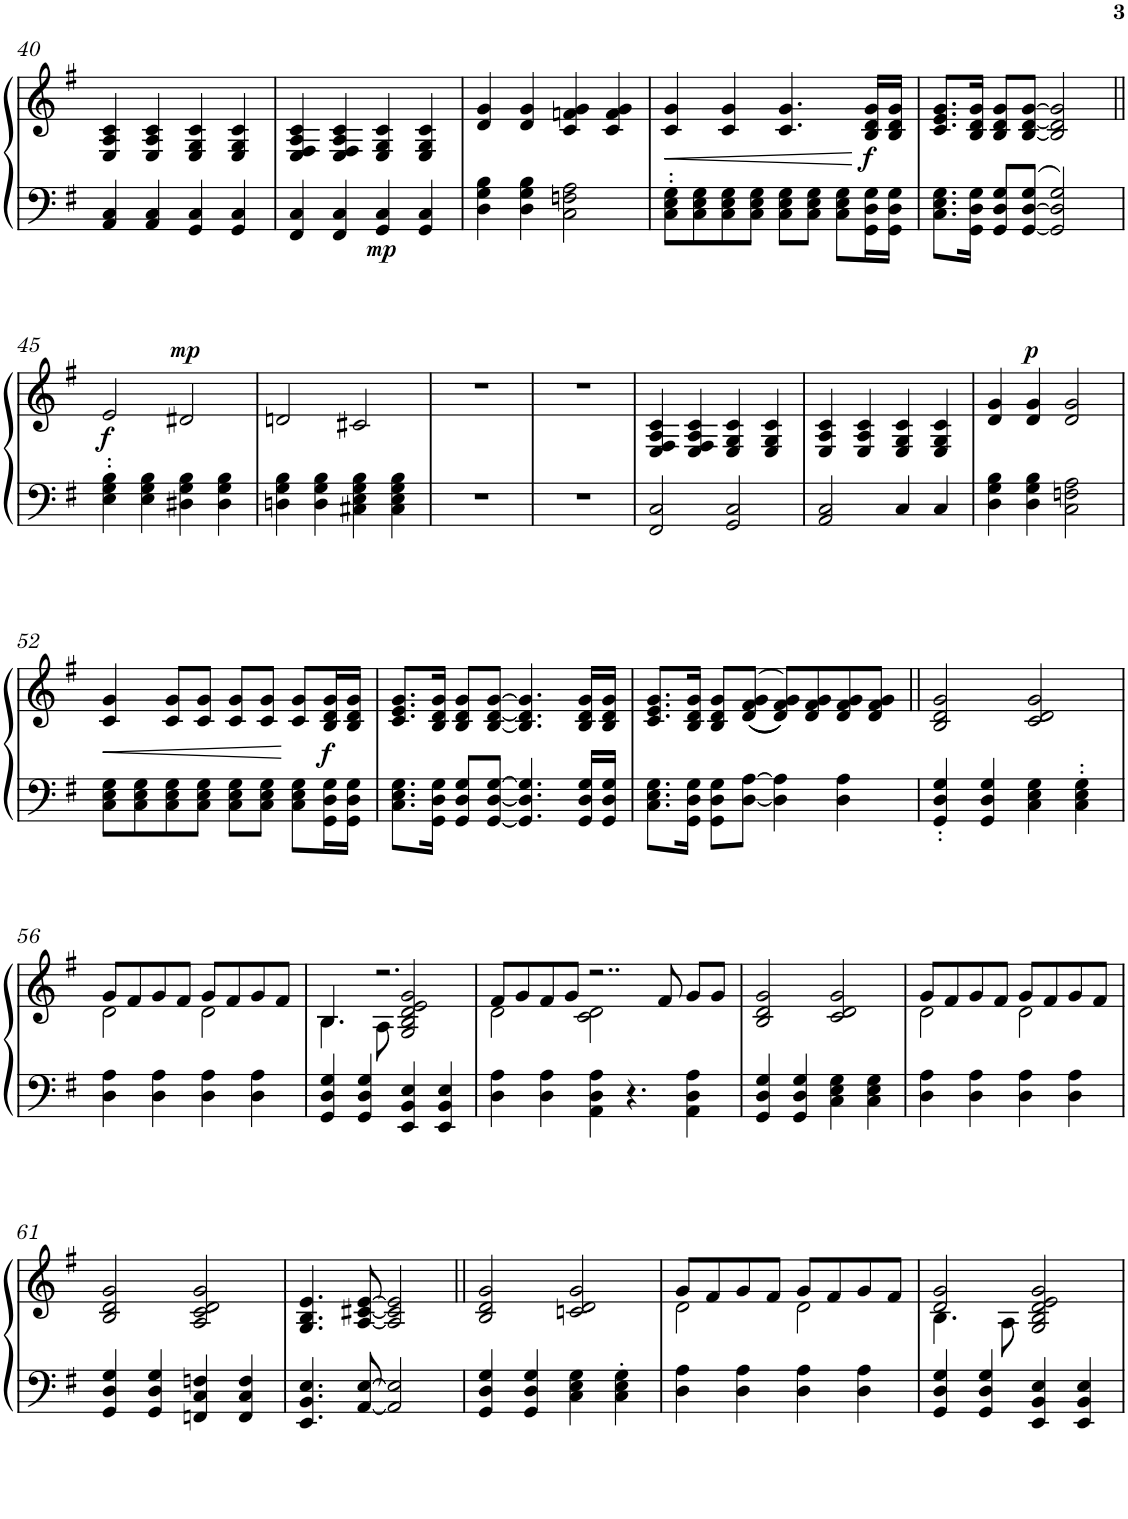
**kern	**kern	**dynam
*part1	*part1	*part1
*staff2	*staff1	*staff1/2
*I"Piano	*	*
*I'Pno	*	*
!!LO:PB:g=z
*clefF4	*clefG2	*
*k[f#]	*k[f#]	*
*M4/4	*M4/4	*
=40	=40	=40
4AA/ 4C/	4E/ 4A/ 4c/	.
4AA/ 4C/	4E/ 4A/ 4c/	.
4GG/ 4C/	4E/ 4G/ 4c/	.
4GG/ 4C/	4E/ 4G/ 4c/	.
=41	=41	=41
4FF#/ 4C/	4E/ 4F#/ 4A/ 4c/	.
4FF#/ 4C/	4E/ 4F#/ 4A/ 4c/	.
!	!	!LO:DY:b=2
4GG/ 4C/	4E/ 4G/ 4c/	mp
4GG/ 4C/	4E/ 4G/ 4c/	.
=42	=42	=42
4D\ 4G\ 4B\	4d/ 4g/	.
4D\ 4G\ 4B\	4d/ 4g/	.
2C\ 2Fn\ 2A\	4c/ 4fn/ 4g/	.
.	4c/ 4f/ 4g/	.
=43	=43	=43
!	!	!LO:HP:b
8C\' 8E\' 8G\'L	4c/ 4g/	<
8C\ 8E\ 8G\	.	.
8C\ 8E\ 8G\	4c/ 4g/	.
8C\ 8E\ 8G\J	.	.
8C\ 8E\ 8G\L	4.c/ 4.g/	.
8C\ 8E\ 8G\J	.	.
8C\ 8E\ 8G\L	.	.
!	!	!LO:DY:n=1:b
16GG\ 16D\ 16G\L	16B/ 16d/ 16g/LL	[ f
16GG\ 16D\ 16G\JJ	16B/ 16d/ 16g/JJ	.
=44	=44	=44
8.C\ 8.E\ 8.G\L	8.c/ 8.e/ 8.g/L	.
16GG\ 16D\ 16G\Jk	16B/ 16d/ 16g/Jk	.
8GG/ 8D/ 8G/L	8B/ 8d/ 8g/L	.
[8GG/ [8D/ 8G/J	[8B/ [8d/ [8g/J	.
2GG/] 2D/] 2G/	2B/] 2d/] 2g/]	.
!!LO:LB:g=z
=45||	=45||	=45||
!	!	!LO:DY:b
4E\' 4G\' 4B\'	2e/	f
4E\ 4G\ 4B\	.	.
!	!	!LO:DY:a
4D#X\ 4G\ 4B\	2d#X/	mp
4D#\ 4G\ 4B\	.	.
=46	=46	=46
4Dn\ 4G\ 4B\	2dn/	.
4D\ 4G\ 4B\	.	.
4C#X\ 4E\ 4G\ 4B\	2c#X/	.
4C#\ 4E\ 4G\ 4B\	.	.
=47	=47	=47
1r	1r	.
=48	=48	=48
1r	1r	.
=49	=49	=49
2FF#/ 2C/	4E/ 4F#/ 4A/ 4c/	.
.	4E/ 4F#/ 4A/ 4c/	.
2GG/ 2C/	4E/ 4G/ 4c/	.
.	4E/ 4G/ 4c/	.
=50	=50	=50
2AA/ 2C/	4E/ 4A/ 4c/	.
.	4E/ 4A/ 4c/	.
4C/	4E/ 4G/ 4c/	.
4C/	4E/ 4G/ 4c/	.
=51	=51	=51
4D\ 4G\ 4B\	4d/ 4g/	.
!	!	!LO:DY:a
4D\ 4G\ 4B\	4d/ 4g/	p
2C\ 2Fn\ 2A\	2d/ 2g/	.
!!LO:LB:g=z
=52	=52	=52
!	!	!LO:HP:b
8C\ 8E\ 8G\L	4c/ 4g/	<
8C\ 8E\ 8G\	.	.
8C\ 8E\ 8G\	8c/ 8g/L	.
8C\ 8E\ 8G\J	8c/ 8g/J	.
8C\ 8E\ 8G\L	8c/ 8g/L	.
8C\ 8E\ 8G\J	8c/ 8g/J	.
8C\ 8E\ 8G\L	8c/ 8g/L	[
!	!	!LO:DY:b
16GG\ 16D\ 16G\L	16B/ 16d/ 16g/L	f
16GG\ 16D\ 16G\JJ	16B/ 16d/ 16g/JJ	.
=53	=53	=53
8.C\ 8.E\ 8.G\L	8.c/ 8.e/ 8.g/L	.
16GG\ 16D\ 16G\Jk	16B/ 16d/ 16g/Jk	.
8GG/ 8D/ 8G/L	8B/ 8d/ 8g/L	.
[8GG/ [8D/ [8G/J	[8B/ [8d/ [8g/J	.
4.GG/] 4.D/] 4.G/]	4.B/] 4.d/] 4.g/]	.
16GG/ 16D/ 16G/LL	16B/ 16d/ 16g/LL	.
16GG/ 16D/ 16G/JJ	16B/ 16d/ 16g/JJ	.
=54	=54	=54
8.C\ 8.E\ 8.G\L	8.c/ 8.e/ 8.g/L	.
16GG\ 16D\ 16G\Jk	16B/ 16d/ 16g/Jk	.
8GG\ 8D\ 8G\L	8B/ 8d/ 8g/L	.
[8D\ [8A\J	(>(<(<8d/ 8f#/ 8g/J	.
4D\] 4A\]	8d/ 8f#/ 8g/L)))	.
.	8d/ 8f#/ 8g/	.
4D\ 4A\	8d/ 8f#/ 8g/	.
.	8d/ 8f#/ 8g/J	.
=55||	=55||	=55||
4GG/' 4D/' 4G/'	2B/ 2d/ 2g/	.
4GG/ 4D/ 4G/	.	.
4C\ 4E\ 4G\	2c/ 2d/ 2g/	.
4C\' 4E\' 4G\'	.	.
!!LO:LB:g=z
=56	=56	=56
*	*^	*
4D\ 4A\	8g/L	2d\	.
.	8f#/	.	.
4D\ 4A\	8g/	.	.
.	8f#/J	.	.
4D\ 4A\	8g/L	2d\	.
.	8f#/	.	.
4D\ 4A\	8g/	.	.
.	8f#/J	.	.
=57	=57	=57	=57
4GG/ 4D/ 4G/	4.B/	4.B\	.
4GG/ 4D/ 4G/	.	.	.
.	8%5r	8A\	.
4EE/ 4BB/ 4E/	.	2G/ 2B/ 2d/ 2e/ 2g/	.
4EE/ 4BB/ 4E/	.	.	.
=58	=58	=58	=58
4D\ 4A\	8f#/L	2d\	.
.	8r	.	.
4D\ 4A\	8g/	.	.
.	8f#/	.	.
4AA\ 4D\ 4A\	8g/J	2c\ 2d\	.
.	2r	.	.
4r	.	.	.
8ryy	.	8f#/	.
4AA\ 4D\ 4A\	4ryy	8g/L	.
.	.	8g/J	.
*	*v	*v	*
=59	=59	=59
4GG/ 4D/ 4G/	2B/ 2d/ 2g/	.
8r	.	.
4GG/ 4D/ 4G/	.	.
.	4.r	.
4C\ 4E\ 4G\	.	.
4C\ 4E\ 4G\	2c/ 2d/ 2g/	.
4ryy	.	.
=60	=60	=60
*	*^	*
4D\ 4A\	8g/L	2d\	.
.	8f#/	.	.
4D\ 4A\	8g/	.	.
.	8f#/J	.	.
4D\ 4A\	8g/L	2d\	.
.	8f#/	.	.
4D\ 4A\	8g/	.	.
.	8f#/J	.	.
*	*v	*v	*
!!LO:LB:g=z
=61	=61	=61
4GG/ 4D/ 4G/	2B/ 2d/ 2g/	.
4GG/ 4D/ 4G/	.	.
4FFn/ 4C/ 4Fn/	2A/ 2c/ 2d/ 2g/	.
4FF/ 4C/ 4F/	.	.
=62	=62	=62
4.EE/ 4.BB/ 4.E/	4.G/ 4.B/ 4.e/	.
[8AA/ [8E/	[8A/ [8c#X/ [8e/	.
2AA/] 2E/]	2A/] 2c#/] 2e/]	.
=63||	=63||	=63||
4GG/ 4D/ 4G/	2B/ 2d/ 2g/	.
4GG/ 4D/ 4G/	.	.
4C\ 4E\ 4G\	2cn/ 2d/ 2g/	.
4C\' 4E\' 4G\'	.	.
=64	=64	=64
*	*^	*
4D\ 4A\	8g/L	2d\	.
.	8f#/	.	.
4D\ 4A\	8g/	.	.
.	8f#/J	.	.
4D\ 4A\	8g/L	2d\	.
.	8f#/	.	.
4D\ 4A\	8g/	.	.
.	8f#/J	.	.
=65	=65	=65	=65
4GG/ 4D/ 4G/	2d/ 2g/	4.B\	.
4GG/ 4D/ 4G/	.	.	.
.	.	8A\	.
4EE/ 4BB/ 4E/	2G/ 2B/ 2d/ 2e/ 2g/	2ryy	.
4EE/ 4BB/ 4E/	.	.	.
*	*v	*v	*
=	=	=
*-	*-	*-
